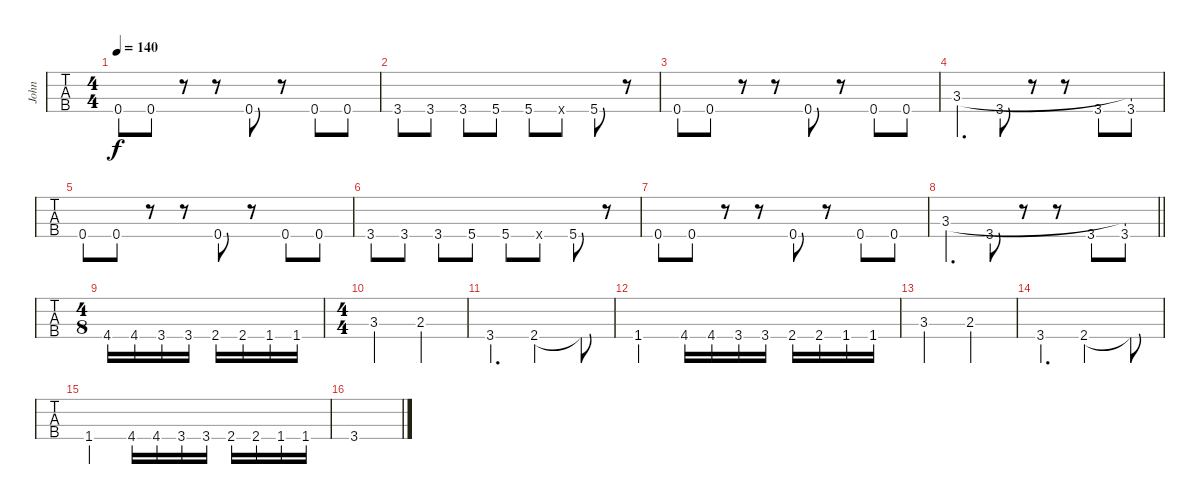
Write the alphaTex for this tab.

\track ("John" "John") {instrument electricbassfinger}
\staff {tabs}
\tuning (F2 C2 G1 D1) {hide}
\ts (4 4)
\tempo 140
\clef f4
\ks c
0.4.8{dy f} 0.4.8 r.8 r.8 0.4.8 r.8 0.4.8 0.4.8 |
3.4.8 3.4.8 3.4.8 5.4.8 5.4.8 5.4{x}.8 5.4.8 r.8 |
0.4.8 0.4.8 r.8 r.8 0.4.8 r.8 0.4.8 0.4.8 |
3.3.4{d} 3.4.8 r.8 r.8 3.4.8 (3.3{t} 3.4).8 |
0.4.8 0.4.8 r.8 r.8 0.4.8 r.8 0.4.8 0.4.8 |
3.4.8 3.4.8 3.4.8 5.4.8 5.4.8 5.4{x}.8 5.4.8 r.8 |
0.4.8 0.4.8 r.8 r.8 0.4.8 r.8 0.4.8 0.4.8 |
\barLineRight lightlight
3.3.4{d} 3.4.8 r.8 r.8 3.4.8 (3.3{t} 3.4).8 |
\ts (4 8)
4.4.16 4.4.16 3.4.16 3.4.16 2.4.16 2.4.16 1.4.16 1.4.16 |
\ts (4 4)
3.3.2 2.3.2 |
3.4.4{d} 2.4.2 2.4{t}.8 |
1.4.2 4.4.16 4.4.16 3.4.16 3.4.16 2.4.16 2.4.16 1.4.16 1.4.16 |
3.3.2 2.3.2 |
3.4.4{d} 2.4.2 2.4{t}.8 |
1.4.2 4.4.16 4.4.16 3.4.16 3.4.16 2.4.16 2.4.16 1.4.16 1.4.16 |
3.4.1
